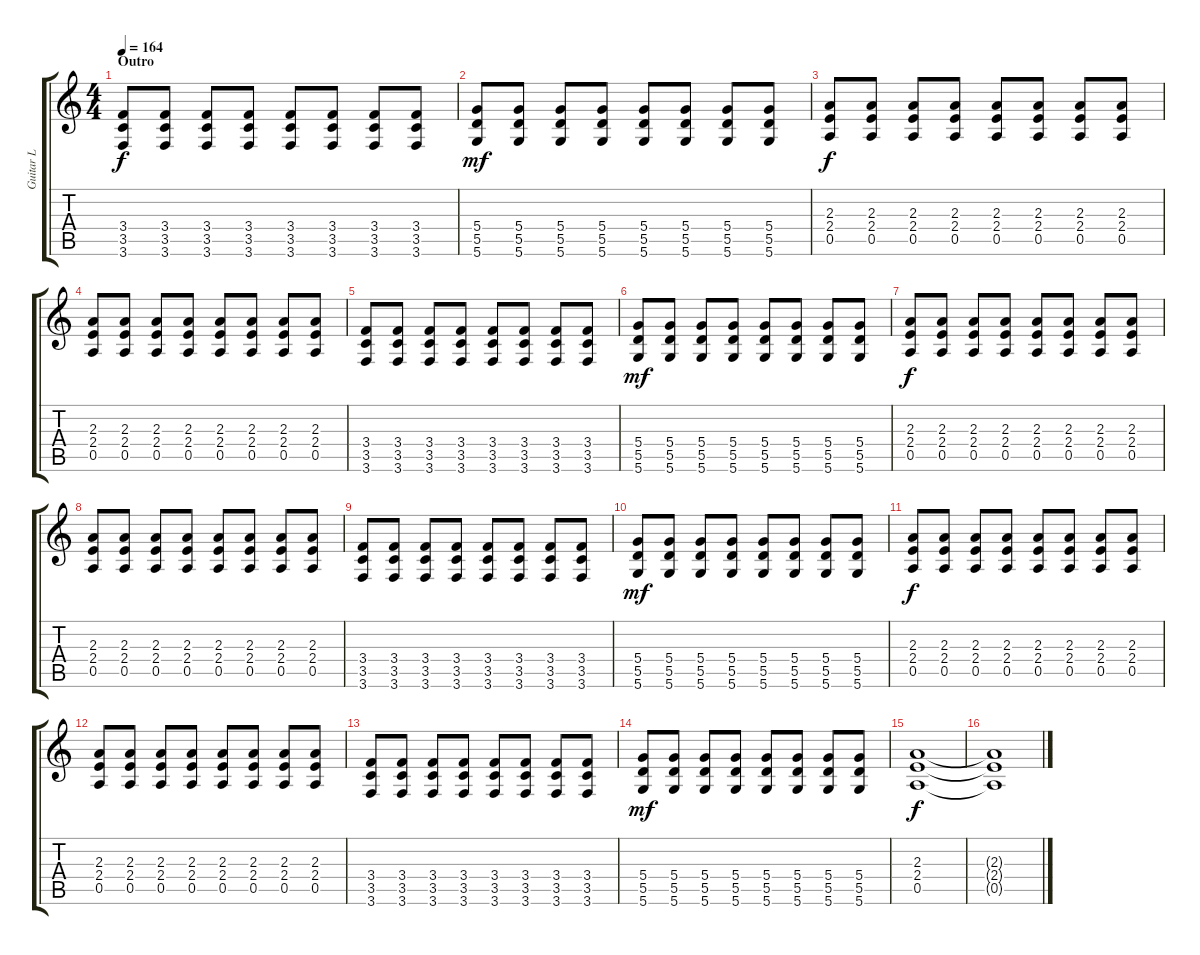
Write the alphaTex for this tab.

\track ("Guitar L" "Guitar L") {instrument distortionguitar}
\staff {score tabs}
\tuning (E4 B3 G3 D3 A2 D2) {hide}
\ts (4 4)
\section ("" "Outro")
\tempo 164
\clef g2
\ks c
(3.4 3.5 3.6).8{dy f} (3.4 3.5 3.6).8 (3.4 3.5 3.6).8 (3.4 3.5 3.6).8 (3.4 3.5 3.6).8 (3.4 3.5 3.6).8 (3.4 3.5 3.6).8 (3.4 3.5 3.6).8 |
(5.4 5.5 5.6).8{dy mf} (5.4 5.5 5.6).8 (5.4 5.5 5.6).8 (5.4 5.5 5.6).8 (5.4 5.5 5.6).8 (5.4 5.5 5.6).8 (5.4 5.5 5.6).8 (5.4 5.5 5.6).8 |
(2.3 2.4 0.5).8{dy f} (2.3 2.4 0.5).8 (2.3 2.4 0.5).8 (2.3 2.4 0.5).8 (2.3 2.4 0.5).8 (2.3 2.4 0.5).8 (2.3 2.4 0.5).8 (2.3 2.4 0.5).8 |
(2.3 2.4 0.5).8 (2.3 2.4 0.5).8 (2.3 2.4 0.5).8 (2.3 2.4 0.5).8 (2.3 2.4 0.5).8 (2.3 2.4 0.5).8 (2.3 2.4 0.5).8 (2.3 2.4 0.5).8 |
(3.4 3.5 3.6).8 (3.4 3.5 3.6).8 (3.4 3.5 3.6).8 (3.4 3.5 3.6).8 (3.4 3.5 3.6).8 (3.4 3.5 3.6).8 (3.4 3.5 3.6).8 (3.4 3.5 3.6).8 |
(5.4 5.5 5.6).8{dy mf} (5.4 5.5 5.6).8 (5.4 5.5 5.6).8 (5.4 5.5 5.6).8 (5.4 5.5 5.6).8 (5.4 5.5 5.6).8 (5.4 5.5 5.6).8 (5.4 5.5 5.6).8 |
(2.3 2.4 0.5).8{dy f} (2.3 2.4 0.5).8 (2.3 2.4 0.5).8 (2.3 2.4 0.5).8 (2.3 2.4 0.5).8 (2.3 2.4 0.5).8 (2.3 2.4 0.5).8 (2.3 2.4 0.5).8 |
(2.3 2.4 0.5).8 (2.3 2.4 0.5).8 (2.3 2.4 0.5).8 (2.3 2.4 0.5).8 (2.3 2.4 0.5).8 (2.3 2.4 0.5).8 (2.3 2.4 0.5).8 (2.3 2.4 0.5).8 |
(3.4 3.5 3.6).8 (3.4 3.5 3.6).8 (3.4 3.5 3.6).8 (3.4 3.5 3.6).8 (3.4 3.5 3.6).8 (3.4 3.5 3.6).8 (3.4 3.5 3.6).8 (3.4 3.5 3.6).8 |
(5.4 5.5 5.6).8{dy mf} (5.4 5.5 5.6).8 (5.4 5.5 5.6).8 (5.4 5.5 5.6).8 (5.4 5.5 5.6).8 (5.4 5.5 5.6).8 (5.4 5.5 5.6).8 (5.4 5.5 5.6).8 |
(2.3 2.4 0.5).8{dy f} (2.3 2.4 0.5).8 (2.3 2.4 0.5).8 (2.3 2.4 0.5).8 (2.3 2.4 0.5).8 (2.3 2.4 0.5).8 (2.3 2.4 0.5).8 (2.3 2.4 0.5).8 |
(2.3 2.4 0.5).8 (2.3 2.4 0.5).8 (2.3 2.4 0.5).8 (2.3 2.4 0.5).8 (2.3 2.4 0.5).8 (2.3 2.4 0.5).8 (2.3 2.4 0.5).8 (2.3 2.4 0.5).8 |
(3.4 3.5 3.6).8 (3.4 3.5 3.6).8 (3.4 3.5 3.6).8 (3.4 3.5 3.6).8 (3.4 3.5 3.6).8 (3.4 3.5 3.6).8 (3.4 3.5 3.6).8 (3.4 3.5 3.6).8 |
(5.4 5.5 5.6).8{dy mf} (5.4 5.5 5.6).8 (5.4 5.5 5.6).8 (5.4 5.5 5.6).8 (5.4 5.5 5.6).8 (5.4 5.5 5.6).8 (5.4 5.5 5.6).8 (5.4 5.5 5.6).8 |
(2.3 2.4 0.5).1{dy f} |
(2.3{t} 2.4{t} 0.5{t}).1
